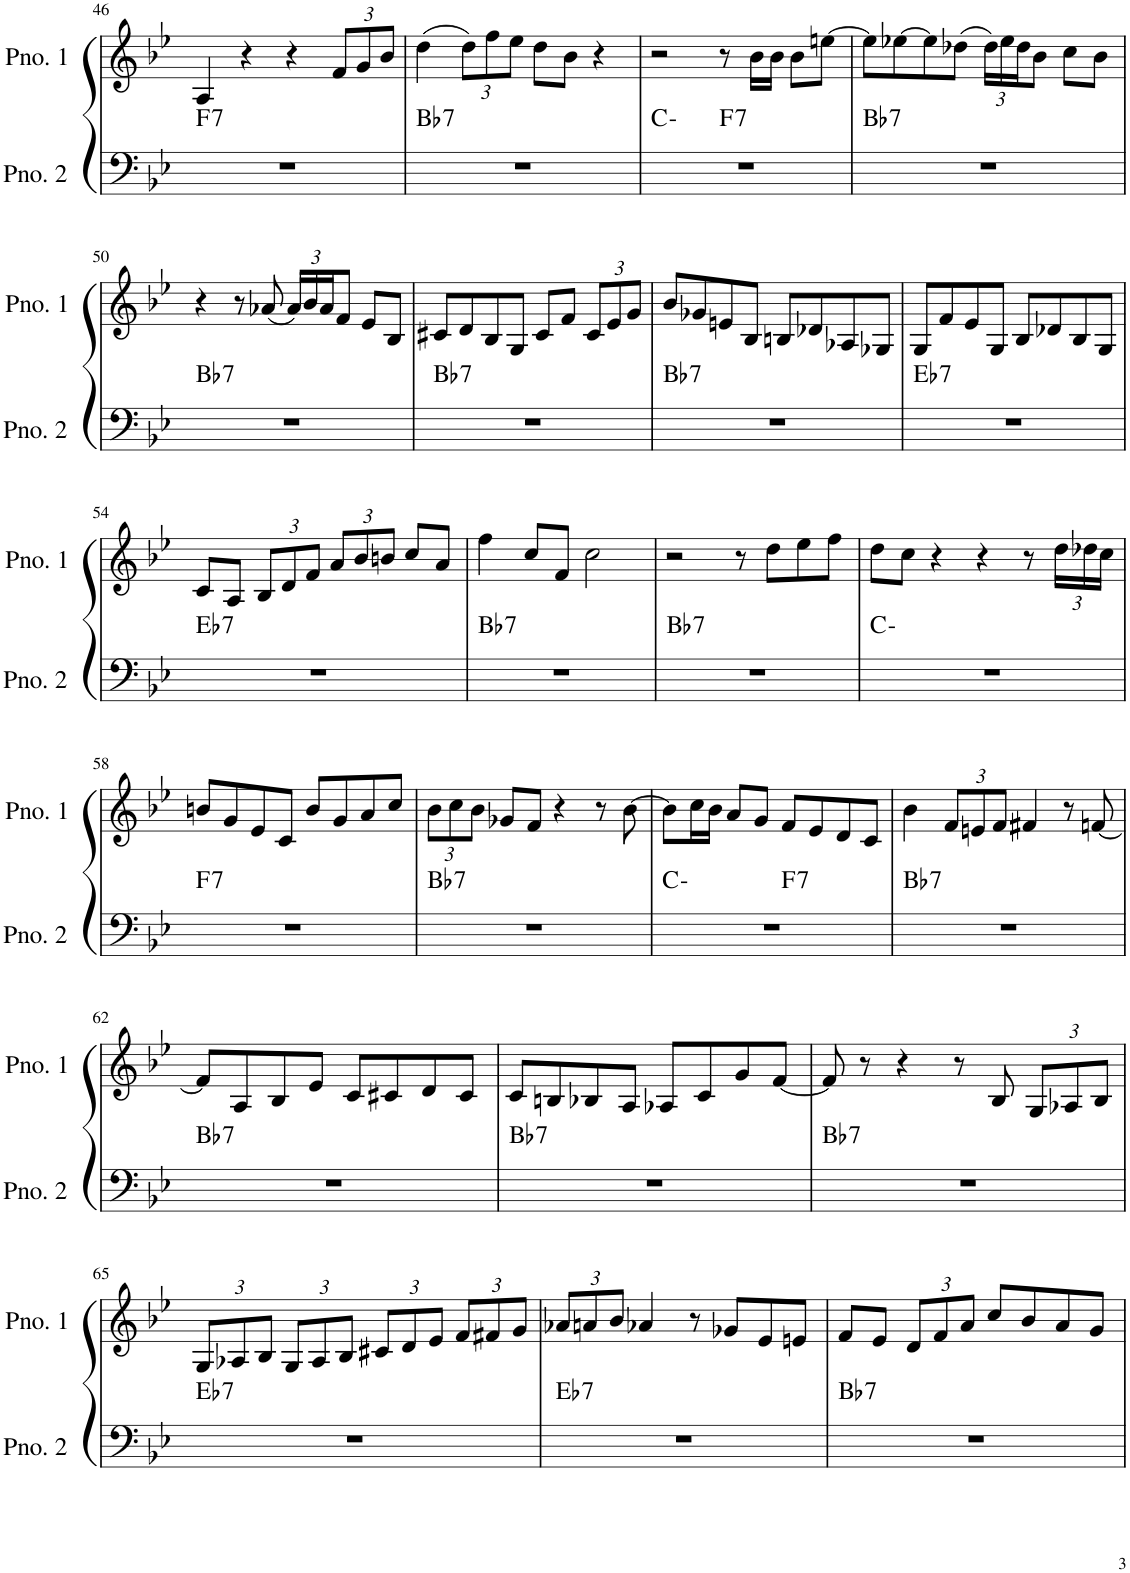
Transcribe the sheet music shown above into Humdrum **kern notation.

**kern	**harte	**kern
*part2	*part2	*part1
*staff2	*	*staff1
*I"ピアノ 2	*	*I"ピアノ 1
!!LO:PB:g=z
*clefF4	*	*clefG2
*k[b-e-]	*	*k[b-e-]
*M4/4	*	*M4/4
=46	=46	=46
!	!LO:H:kt=7	!
1r	F:7	4A/
.	.	4r
.	.	4r
*	*	*Xbrackettup
.	.	12f/L
.	.	12g/
.	.	12b-/J
=47	=47	=47
!	!LO:H:kt=7	!
1r	Bb:7	(4dd\
.	.	12dd\L)
.	.	12ff\
.	.	12ee-\J
.	.	8dd\L
.	.	8b-\J
.	.	4r
=48	=48	=48
*^	*	*
1r	2ryy	C:min	2r
!	!	!LO:H:kt=7	!
.	2ryy	F:7	8r
.	.	.	16b-\LL
.	.	.	16b-\JJ
.	.	.	8b-\L
.	.	.	[8een\J
=49	=49	=49	=49
!	!	!LO:H:kt=7	!
*v	*v	*	*
1r	Bb:7	8ee\L]
.	.	[8ee-X\
.	.	8ee-\]
.	.	(8dd-X\J
.	.	24dd-\LL)
.	.	24ee-\
.	.	24dd-\J
.	.	8b-\J
.	.	8cc\L
.	.	8b-\J
!!LO:LB:g=z
=50	=50	=50
!	!LO:H:kt=7	!
1r	Bb:7	4r
.	.	8r
.	.	(8a-X/
.	.	24a-/LL)
.	.	24b-/
.	.	24a-/J
.	.	8f/J
.	.	8e-/L
.	.	8B-/J
=51	=51	=51
!	!LO:H:kt=7	!
1r	Bb:7	8c#X/L
.	.	8d/
.	.	8B-/
.	.	8G/J
.	.	8c#/L
.	.	8f/J
.	.	12c#/L
.	.	12e-/
.	.	12g/J
=52	=52	=52
!	!LO:H:kt=7	!
1r	Bb:7	8b-/L
.	.	8g-X/
.	.	8en/
.	.	8B-/J
.	.	8Bn/L
.	.	8d-X/
.	.	8A-X/
.	.	8G-X/J
=53	=53	=53
!	!LO:H:kt=7	!
1r	Eb:7	8G/L
.	.	8f/
.	.	8e-/
.	.	8G/J
.	.	8B-/L
.	.	8d-X/
.	.	8B-/
.	.	8G/J
!!LO:LB:g=z
=54	=54	=54
!	!LO:H:kt=7	!
1r	Eb:7	8c/L
.	.	8A/J
.	.	12B-/L
.	.	12d/
.	.	12f/J
.	.	12a/L
.	.	12b-/
.	.	12bn/J
.	.	8cc/L
.	.	8a/J
=55	=55	=55
!	!LO:H:kt=7	!
1r	Bb:7	4ff\
.	.	8cc/L
.	.	8f/J
.	.	2cc\
=56	=56	=56
!	!LO:H:kt=7	!
1r	Bb:7	2r
.	.	8r
.	.	8dd\L
.	.	8ee-\
.	.	8ff\J
=57	=57	=57
1r	C:min	8dd\L
.	.	8cc\J
.	.	4r
.	.	4r
.	.	8r
.	.	24dd\LL
.	.	24dd-X\
.	.	24cc\JJ
!!LO:LB:g=z
=58	=58	=58
!	!LO:H:kt=7	!
1r	F:7	8bn/L
.	.	8g/
.	.	8e-/
.	.	8c/J
.	.	8b/L
.	.	8g/
.	.	8a/
.	.	8cc/J
=59	=59	=59
!	!LO:H:kt=7	!
1r	Bb:7	12b-\L
.	.	12cc\
.	.	12b-\J
.	.	8g-X/L
.	.	8f/J
.	.	4r
.	.	8r
.	.	[8b-\
=60	=60	=60
*^	*	*
1r	2ryy	C:min	8b-\L]
.	.	.	16cc\L
.	.	.	16b-\JJ
.	.	.	8a/L
.	.	.	8g/J
!	!	!LO:H:kt=7	!
.	2ryy	F:7	8f/L
.	.	.	8e-/
.	.	.	8d/
.	.	.	8c/J
=61	=61	=61	=61
!	!	!LO:H:kt=7	!
*v	*v	*	*
1r	Bb:7	4b-\
.	.	12f/L
.	.	12en/
.	.	12f/J
.	.	4f#X/
.	.	8r
.	.	[8fn/
!!LO:LB:g=z
=62	=62	=62
!	!LO:H:kt=7	!
1r	Bb:7	8f/L]
.	.	8A/
.	.	8B-/
.	.	8e-/J
.	.	8c/L
.	.	8c#X/
.	.	8d/
.	.	8c#/J
=63	=63	=63
!	!LO:H:kt=7	!
1r	Bb:7	8c/L
.	.	8Bn/
.	.	8B-X/
.	.	8A/J
.	.	8A-X/L
.	.	8c/
.	.	8g/
.	.	[8f/J
=64	=64	=64
!	!LO:H:kt=7	!
1r	Bb:7	8f/]
.	.	8r
.	.	4r
.	.	8r
.	.	8B-/
.	.	12G/L
.	.	12A-X/
.	.	12B-/J
!!LO:LB:g=z
=65	=65	=65
!	!LO:H:kt=7	!
1r	Eb:7	12G/L
.	.	12A-X/
.	.	12B-/J
.	.	12G/L
.	.	12A-/
.	.	12B-/J
.	.	12c#X/L
.	.	12d/
.	.	12e-/J
.	.	12f/L
.	.	12f#X/
.	.	12g/J
=66	=66	=66
!	!LO:H:kt=7	!
1r	Eb:7	12a-X/L
.	.	12an/
.	.	12b-/J
.	.	4a-X/
.	.	8r
.	.	8g-X/L
.	.	8e-/
.	.	8en/J
=67	=67	=67
!	!LO:H:kt=7	!
1r	Bb:7	8f/L
.	.	8e-/J
.	.	12d/L
.	.	12f/
.	.	12a/J
.	.	8cc/L
.	.	8b-/
.	.	8a/
.	.	8g/J
=	=	=
*-	*-	*-
